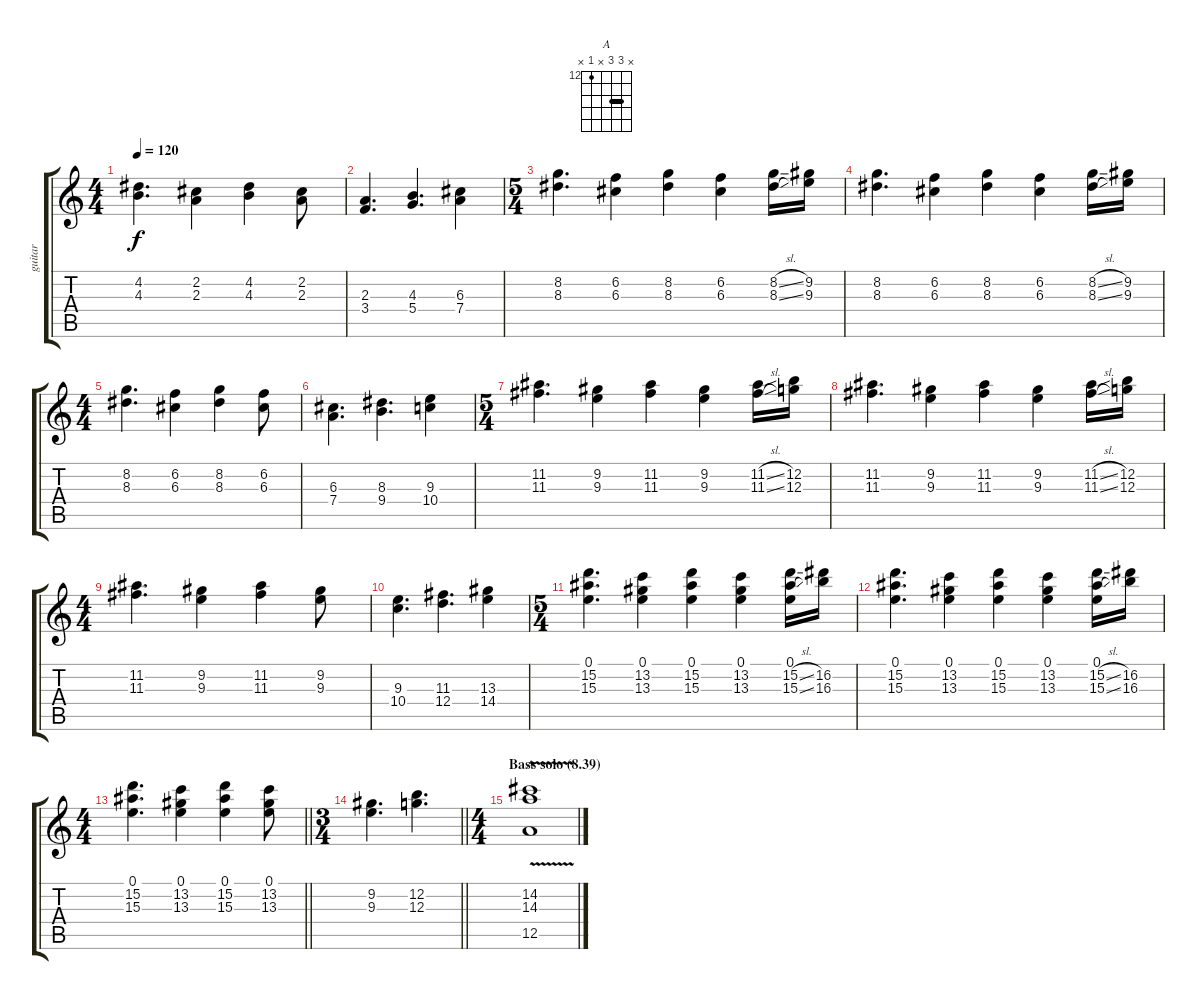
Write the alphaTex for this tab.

\track ("guitar" "guitar") {instrument electricguitarjazz}
\staff {score tabs}
\tuning (E4 B3 G3 D3 A2 E2) {hide}
\chord ("A" x 14 14 x 12 x) {firstfret 12 barre 14}
\ts (4 4)
\tempo 120
\clef g2
\ks c
(4.2 4.3).4{d dy f} (2.2 2.3).4 (4.2 4.3).4 (2.2 2.3).8 |
(2.3 3.4).4{d} (4.3 5.4).4{d} (6.3 7.4).4 |
\ts (5 4)
(8.2 8.3).4{d} (6.2 6.3).4 (8.2 8.3).4 (6.2 6.3).4 (8.2{sl} 8.3{sl}).16 (9.2 9.3).16 |
(8.2 8.3).4{d} (6.2 6.3).4 (8.2 8.3).4 (6.2 6.3).4 (8.2{sl} 8.3{sl}).16 (9.2 9.3).16 |
\ts (4 4)
(8.2 8.3).4{d} (6.2 6.3).4 (8.2 8.3).4 (6.2 6.3).8 |
(6.3 7.4).4{d} (8.3 9.4).4{d} (9.3 10.4).4 |
\ts (5 4)
(11.2 11.3).4{d} (9.2 9.3).4 (11.2 11.3).4 (9.2 9.3).4 (11.2{sl} 11.3{sl}).16 (12.2 12.3).16 |
(11.2 11.3).4{d} (9.2 9.3).4 (11.2 11.3).4 (9.2 9.3).4 (11.2{sl} 11.3{sl}).16 (12.2 12.3).16 |
\ts (4 4)
(11.2 11.3).4{d} (9.2 9.3).4 (11.2 11.3).4 (9.2 9.3).8 |
(9.3 10.4).4{d} (11.3 12.4).4{d} (13.3 14.4).4 |
\ts (5 4)
(0.1 15.2 15.3).4{d} (0.1 13.2 13.3).4 (0.1 15.2 15.3).4 (0.1 13.2 13.3).4 (0.1 15.2{sl} 15.3{sl}).16 (16.2 16.3).16 |
(0.1 15.2 15.3).4{d} (0.1 13.2 13.3).4 (0.1 15.2 15.3).4 (0.1 13.2 13.3).4 (0.1 15.2{sl} 15.3{sl}).16 (16.2 16.3).16 |
\ts (4 4)
\barLineRight lightlight
(0.1 15.2 15.3).4{d} (0.1 13.2 13.3).4 (0.1 15.2 15.3).4 (0.1 13.2 13.3).8 |
\ts (3 4)
\barLineRight lightlight
(9.2 9.3).4{d} (12.2 12.3).4{d} |
\ts (4 4)
\section ("" "Bass solo (8.39)")
(14.2{v} 14.3{v} 12.5{v}).1{ch "A"}
